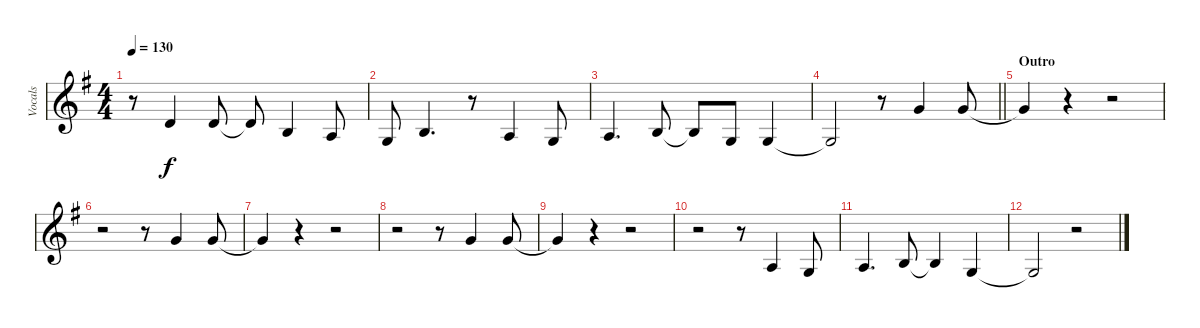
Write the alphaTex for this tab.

\track ("Vocals" "Vocals") {instrument tenorsax}
\staff {score}
\tuning (E4 B3 G3 D3 A2 E2) {hide}
\ts (4 4)
\tempo 130
\clef g2
\ks g
r.8{dy f} 3.2.4 3.2.8 3.2{t}.8 0.2.4 2.3.8 |
0.3.8 4.3.4{d} r.8 2.3.4 0.3.8 |
2.3.4{d} 4.3.8 4.3{t}.8 0.3.8 0.3.4 |
\barLineRight lightlight
0.3{t}.2 r.8 3.1.4 3.1.8 |
\section ("" "Outro")
3.1{t}.4 r.4 r.2 |
r.2 r.8 3.1.4 3.1.8 |
3.1{t}.4 r.4 r.2 |
r.2 r.8 3.1.4 3.1.8 |
3.1{t}.4 r.4 r.2 |
r.2 r.8 2.3.4 0.3.8 |
2.3.4{d} 4.3.8 4.3{t}.4 0.3.4 |
0.3{t}.2 r.2
